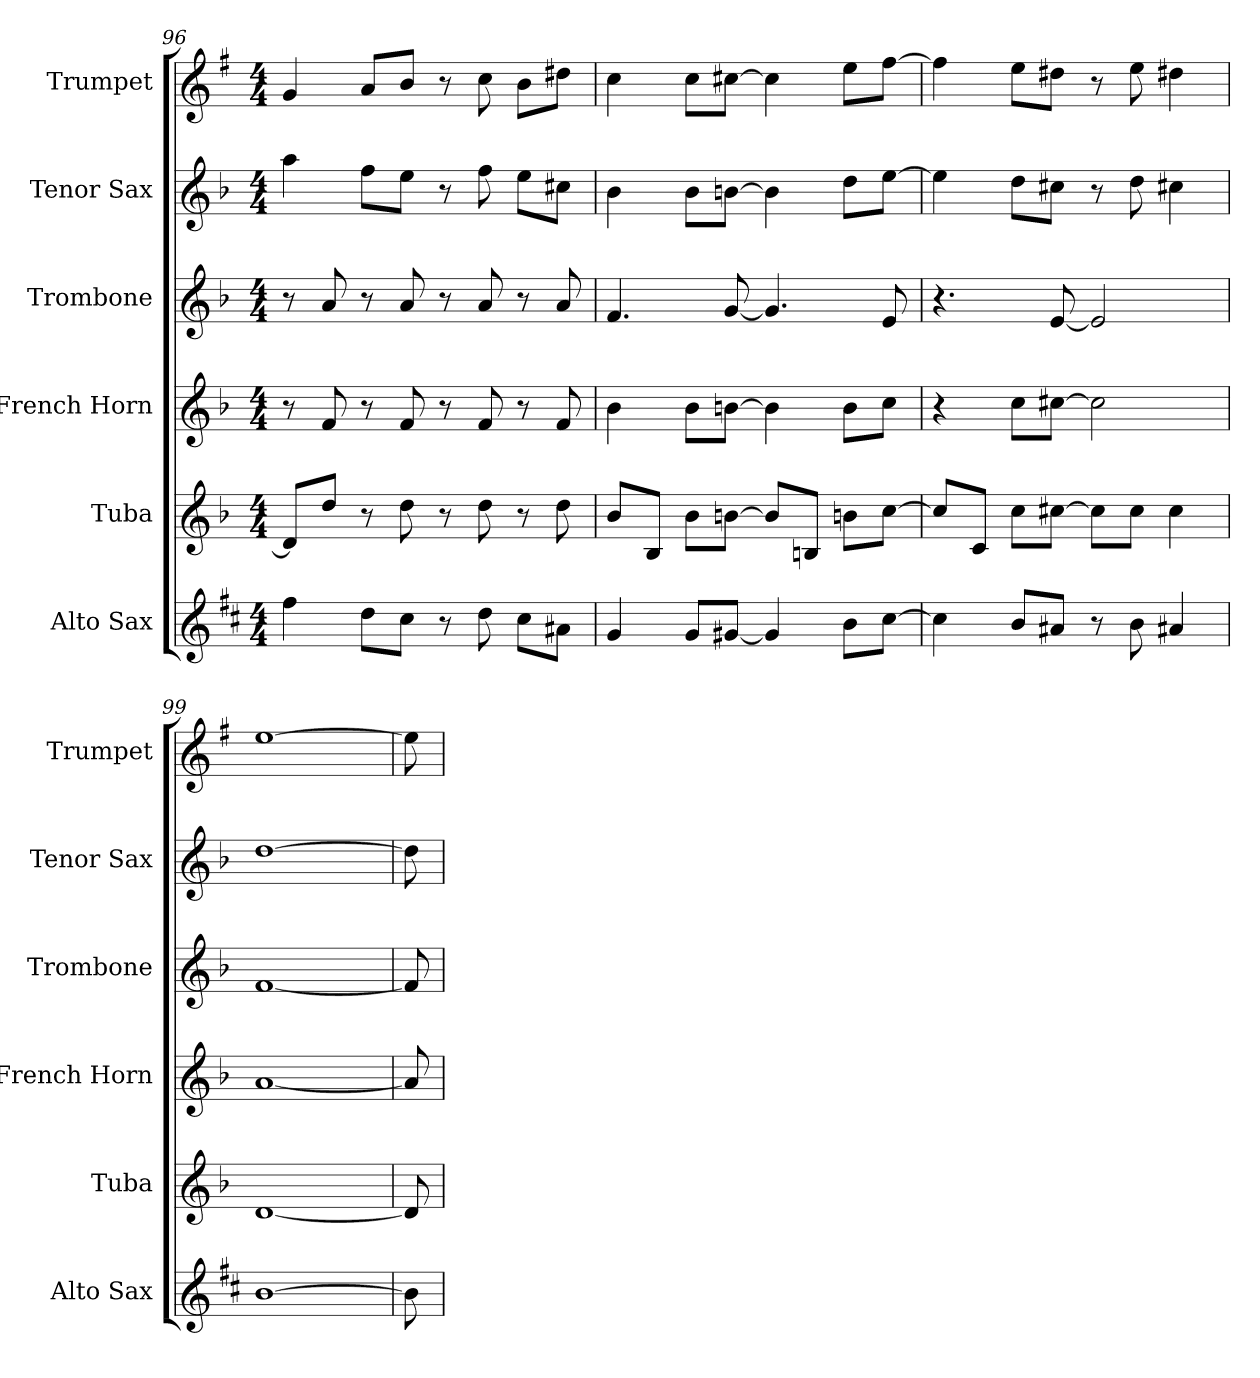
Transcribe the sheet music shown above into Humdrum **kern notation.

**kern	**kern	**kern	**kern	**kern	**kern
*part6	*part5	*part4	*part3	*part2	*part1
*staff6	*staff5	*staff4	*staff3	*staff2	*staff1
*I"Alto Sax	*I"Tuba	*I"French Horn	*I"Trombone	*I"Tenor Sax	*I"Trumpet
*I'Alto Sax	*I'Tuba	*I'French Horn	*I'Trombone	*I'Tenor Sax	*I'Trumpet
*clefG2	*clefG2	*clefG2	*clefG2	*clefG2	*clefG2
*ITrd5c9	*ITrd15c26	*ITrd8c14	*ITrd8c14	*ITrd8c14	*ITrd1c2
*k[b-]	*k[b-]	*k[b-]	*k[b-]	*k[b-]	*k[b-]
*M4/4	*M4/4	*M4/4	*M4/4	*M4/4	*M4/4
=96	=96	=96	=96	=96	=96
4a	8DDL]	8r	8r	4a	4f
.	8DJ	8F	8A	.	.
8fL	8r	8r	8r	8fL	8gL
8eJ	8D	8F	8A	8eJ	8aJ
8r	8r	8r	8r	8r	8r
8f	8D	8F	8A	8f	8b-
8eL	8r	8r	8r	8eL	8aL
8c#XJ	8D	8F	8A	8c#XJ	8cc#XJ
=97	=97	=97	=97	=97	=97
4B-	8BB-L	4B-	4.F	4B-	4b-
.	8BBB-J	.	.	.	.
8B-L	8BB-L	8B-L	.	8B-L	8b-L
[8BnJ	[8BBnJ	[8BnJ	[8G	[8BnJ	[8bnJ
4B]	8BBL]	4B]	4.G]	4B]	4b]
.	8BBBnJ	.	.	.	.
8dL	8BBnL	8BL	.	8dL	8ddL
[8eJ	[8CJ	8cJ	8E	[8eJ	[8eeJ
=98	=98	=98	=98	=98	=98
4e]	8CL]	4r	4.r	4e]	4ee]
.	8CCJ	.	.	.	.
8dL	8CL	8cL	.	8dL	8ddL
8c#XJ	[8C#XJ	[8c#XJ	[8E	8c#XJ	8cc#XJ
8r	8C#L]	2c#]	2E]	8r	8r
8d	8C#J	.	.	8d	8dd
4c#X	4C#	.	.	4c#X	4cc#X
=99	=99	=99	=99	=99	=99
[1d	[1DD	[1A	[1F	[1d	[1dd
=100	=100	=100	=100	=100	=100
8d]	8DD]	8A]	8F]	8d]	8dd]
=	=	=	=	=	=
*-	*-	*-	*-	*-	*-
